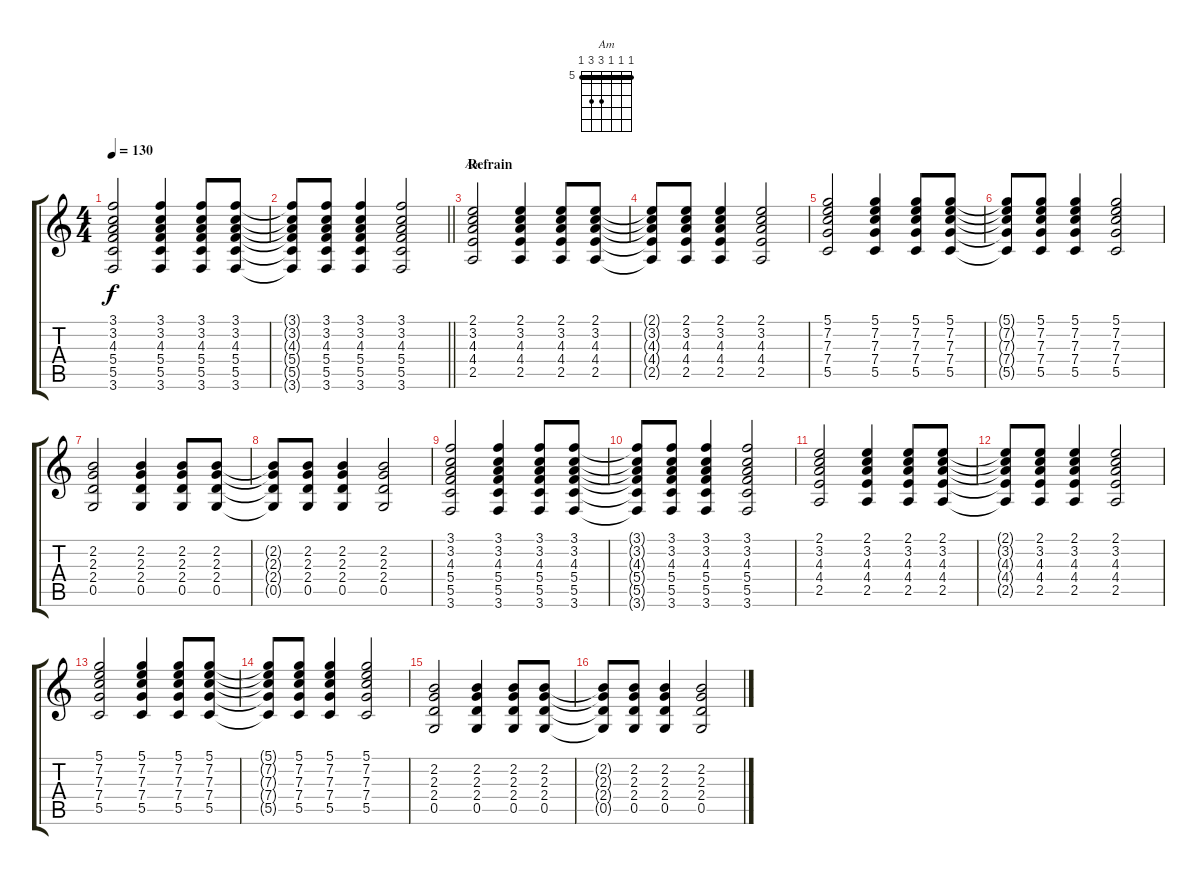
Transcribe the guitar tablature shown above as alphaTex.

\track "" {instrument electricguitarclean}
\staff {score tabs}
\tuning (D4 A3 F3 C3 G2 D2) {hide}
\chord ("Am" 5 5 5 7 7 5) {firstfret 5 barre 5}
\ts (4 4)
\tempo 130
\clef g2
\ks c
(3.1 3.2 4.3 5.4 5.5 3.6).2{dy f} (3.1 3.2 4.3 5.4 5.5 3.6).4 (3.1 3.2 4.3 5.4 5.5 3.6).8 (3.1 3.2 4.3 5.4 5.5 3.6).8 |
\barLineRight lightlight
(3.1{t} 3.2{t} 4.3{t} 5.4{t} 5.5{t} 3.6{t}).8 (3.1 3.2 4.3 5.4 5.5 3.6).8 (3.1 3.2 4.3 5.4 5.5 3.6).4 (3.1 3.2 4.3 5.4 5.5 3.6).2 |
\section ("" "Refrain")
(2.1 3.2 4.3 4.4 2.5).2{ch "Am"} (2.1 3.2 4.3 4.4 2.5).4 (2.1 3.2 4.3 4.4 2.5).8 (2.1 3.2 4.3 4.4 2.5).8 |
(2.1{t} 3.2{t} 4.3{t} 4.4{t} 2.5{t}).8 (2.1 3.2 4.3 4.4 2.5).8 (2.1 3.2 4.3 4.4 2.5).4 (2.1 3.2 4.3 4.4 2.5).2 |
(5.1 7.2 7.3 7.4 5.5).2 (5.1 7.2 7.3 7.4 5.5).4 (5.1 7.2 7.3 7.4 5.5).8 (5.1 7.2 7.3 7.4 5.5).8 |
(5.1{t} 7.2{t} 7.3{t} 7.4{t} 5.5{t}).8 (5.1 7.2 7.3 7.4 5.5).8 (5.1 7.2 7.3 7.4 5.5).4 (5.1 7.2 7.3 7.4 5.5).2 |
(2.2 2.3 2.4 0.5).2 (2.2 2.3 2.4 0.5).4 (2.2 2.3 2.4 0.5).8 (2.2 2.3 2.4 0.5).8 |
(2.2{t} 2.3{t} 2.4{t} 0.5{t}).8 (2.2 2.3 2.4 0.5).8 (2.2 2.3 2.4 0.5).4 (2.2 2.3 2.4 0.5).2 |
(3.1 3.2 4.3 5.4 5.5 3.6).2 (3.1 3.2 4.3 5.4 5.5 3.6).4 (3.1 3.2 4.3 5.4 5.5 3.6).8 (3.1 3.2 4.3 5.4 5.5 3.6).8 |
(3.1{t} 3.2{t} 4.3{t} 5.4{t} 5.5{t} 3.6{t}).8 (3.1 3.2 4.3 5.4 5.5 3.6).8 (3.1 3.2 4.3 5.4 5.5 3.6).4 (3.1 3.2 4.3 5.4 5.5 3.6).2 |
(2.1 3.2 4.3 4.4 2.5).2 (2.1 3.2 4.3 4.4 2.5).4 (2.1 3.2 4.3 4.4 2.5).8 (2.1 3.2 4.3 4.4 2.5).8 |
(2.1{t} 3.2{t} 4.3{t} 4.4{t} 2.5{t}).8 (2.1 3.2 4.3 4.4 2.5).8 (2.1 3.2 4.3 4.4 2.5).4 (2.1 3.2 4.3 4.4 2.5).2 |
(5.1 7.2 7.3 7.4 5.5).2 (5.1 7.2 7.3 7.4 5.5).4 (5.1 7.2 7.3 7.4 5.5).8 (5.1 7.2 7.3 7.4 5.5).8 |
(5.1{t} 7.2{t} 7.3{t} 7.4{t} 5.5{t}).8 (5.1 7.2 7.3 7.4 5.5).8 (5.1 7.2 7.3 7.4 5.5).4 (5.1 7.2 7.3 7.4 5.5).2 |
(2.2 2.3 2.4 0.5).2 (2.2 2.3 2.4 0.5).4 (2.2 2.3 2.4 0.5).8 (2.2 2.3 2.4 0.5).8 |
(2.2{t} 2.3{t} 2.4{t} 0.5{t}).8 (2.2 2.3 2.4 0.5).8 (2.2 2.3 2.4 0.5).4 (2.2 2.3 2.4 0.5).2
